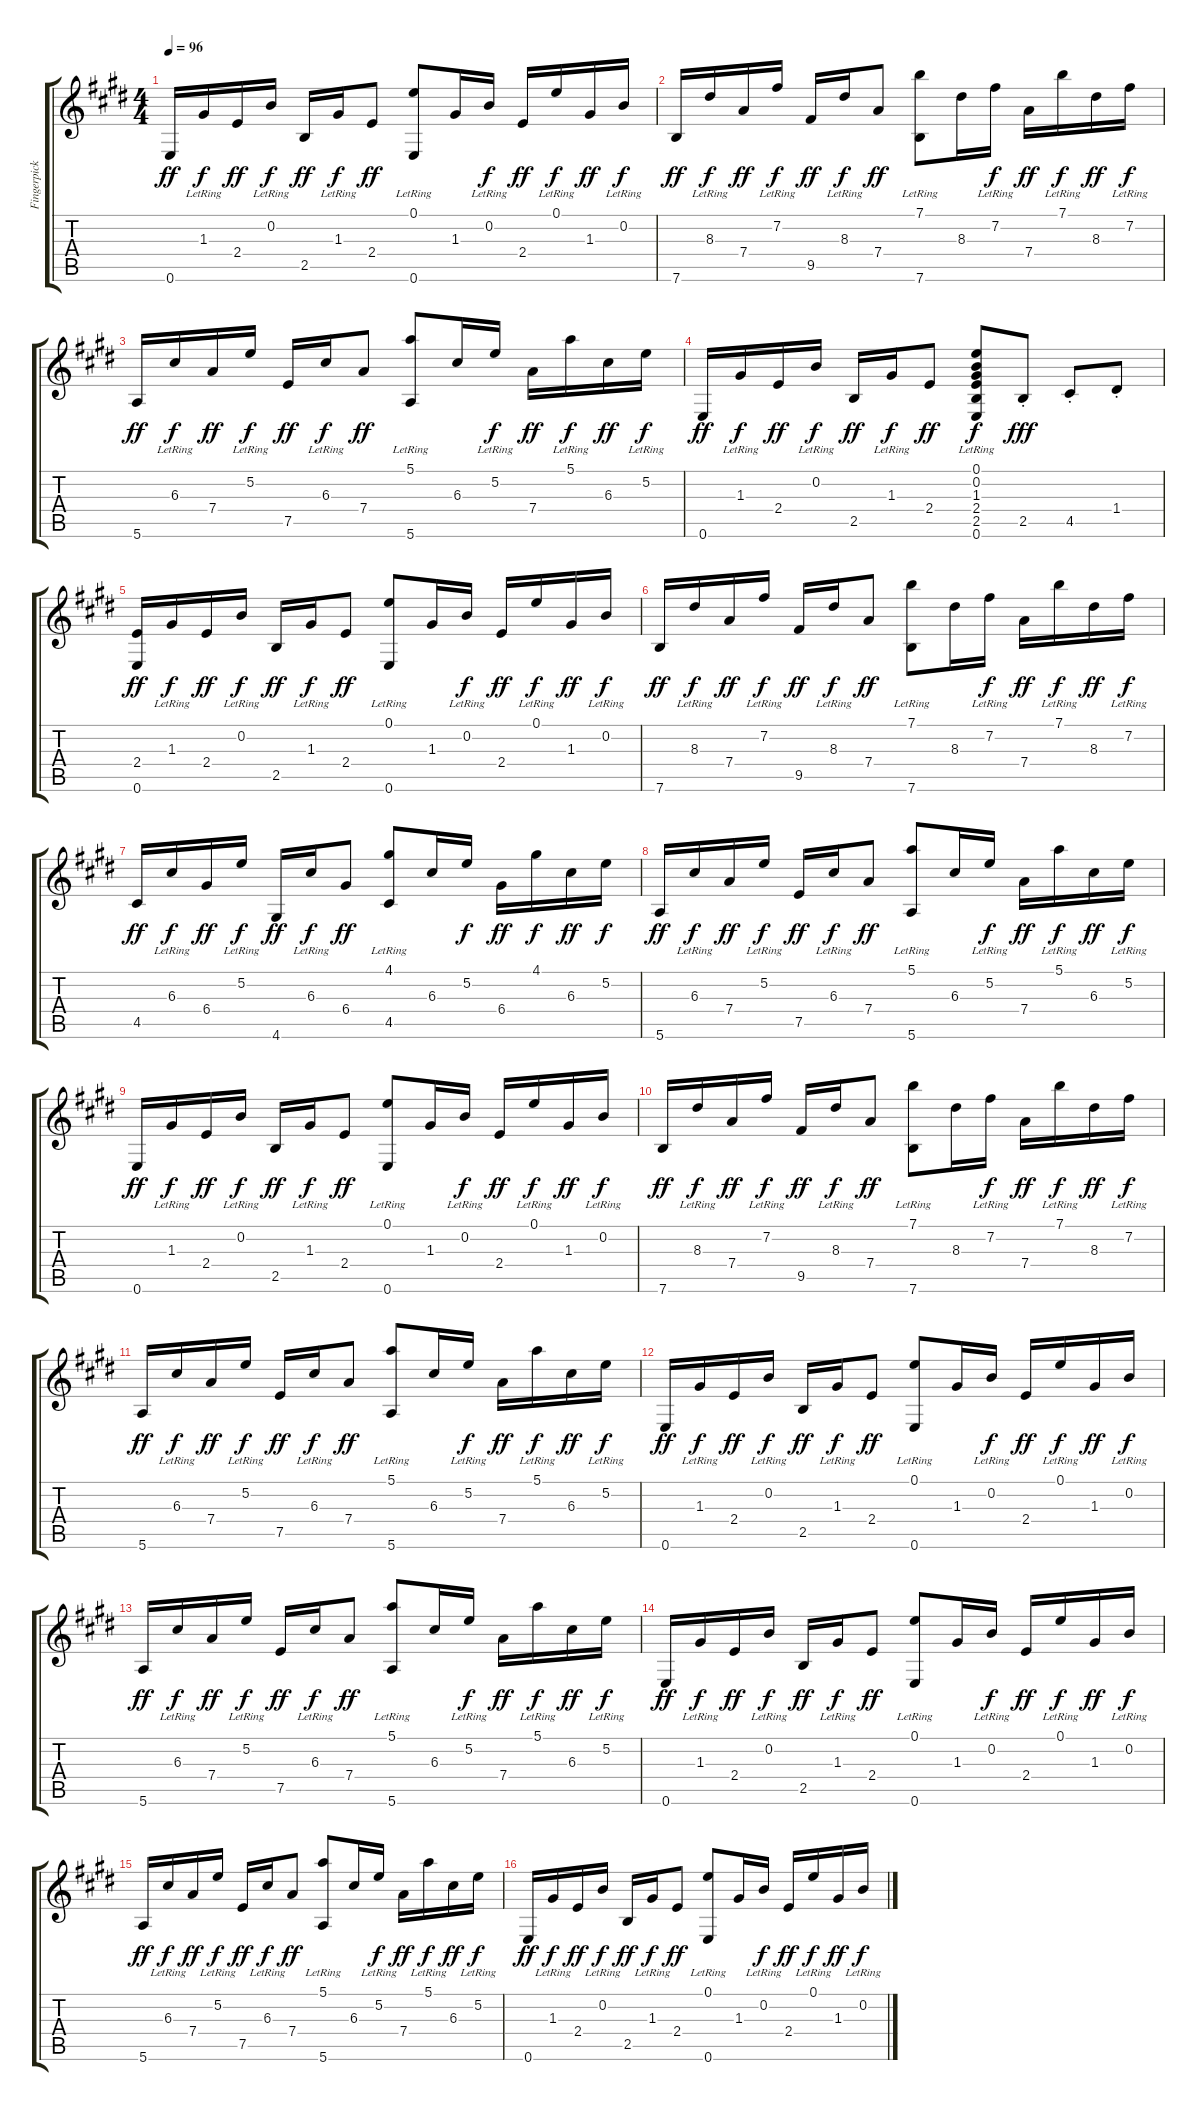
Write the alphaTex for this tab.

\track ("Fingerpicking Guitar" "Fingerpick") {instrument acousticguitarsteel}
\staff {score tabs}
\tuning (E4 B3 G3 D3 A2 E2) {hide}
\ts (4 4)
\tempo 96
\clef g2
\ks e
0.6.16{dy ff} 1.3{lr}.16{dy f} 2.4.16{dy ff} 0.2{lr}.16{dy f} 2.5.16{dy ff} 1.3{lr}.16{dy f} 2.4.8{dy ff} (0.1{lr} 0.6).8 1.3.16 0.2{lr}.16{dy f} 2.4.16{dy ff} 0.1{lr}.16{dy f} 1.3.16{dy ff} 0.2{lr}.16{dy f} |
7.6.16{dy ff} 8.3{lr}.16{dy f} 7.4.16{dy ff} 7.2{lr}.16{dy f} 9.5.16{dy ff} 8.3{lr}.16{dy f} 7.4.8{dy ff} (7.1{lr} 7.6).8 8.3.16 7.2{lr}.16{dy f} 7.4.16{dy ff} 7.1{lr}.16{dy f} 8.3.16{dy ff} 7.2{lr}.16{dy f} |
5.6.16{dy ff} 6.3{lr}.16{dy f} 7.4.16{dy ff} 5.2{lr}.16{dy f} 7.5.16{dy ff} 6.3{lr}.16{dy f} 7.4.8{dy ff} (5.1{lr} 5.6).8 6.3.16 5.2{lr}.16{dy f} 7.4.16{dy ff} 5.1{lr}.16{dy f} 6.3.16{dy ff} 5.2{lr}.16{dy f} |
0.6.16{dy ff} 1.3{lr}.16{dy f} 2.4.16{dy ff} 0.2{lr}.16{dy f} 2.5.16{dy ff} 1.3{lr}.16{dy f} 2.4.8{dy ff} (0.1{lr} 0.2 1.3 2.4 2.5 0.6).8{dy f} 2.5{st}.8{dy fff} 4.5{st}.8 1.4{st}.8 |
(2.4 0.6).16{dy ff} 1.3{lr}.16{dy f} 2.4.16{dy ff} 0.2{lr}.16{dy f} 2.5.16{dy ff} 1.3{lr}.16{dy f} 2.4.8{dy ff} (0.1{lr} 0.6).8 1.3.16 0.2{lr}.16{dy f} 2.4.16{dy ff} 0.1{lr}.16{dy f} 1.3.16{dy ff} 0.2{lr}.16{dy f} |
7.6.16{dy ff} 8.3{lr}.16{dy f} 7.4.16{dy ff} 7.2{lr}.16{dy f} 9.5.16{dy ff} 8.3{lr}.16{dy f} 7.4.8{dy ff} (7.1{lr} 7.6).8 8.3.16 7.2{lr}.16{dy f} 7.4.16{dy ff} 7.1{lr}.16{dy f} 8.3.16{dy ff} 7.2{lr}.16{dy f} |
4.5.16{dy ff} 6.3{lr}.16{dy f} 6.4.16{dy ff} 5.2{lr}.16{dy f} 4.6.16{dy ff} 6.3{lr}.16{dy f} 6.4.8{dy ff} (4.1{lr} 4.5).8 6.3.16 5.2.16{dy f} 6.4.16{dy ff} 4.1.16{dy f} 6.3.16{dy ff} 5.2.16{dy f} |
5.6.16{dy ff} 6.3{lr}.16{dy f} 7.4.16{dy ff} 5.2{lr}.16{dy f} 7.5.16{dy ff} 6.3{lr}.16{dy f} 7.4.8{dy ff} (5.1{lr} 5.6).8 6.3.16 5.2{lr}.16{dy f} 7.4.16{dy ff} 5.1{lr}.16{dy f} 6.3.16{dy ff} 5.2{lr}.16{dy f} |
0.6.16{dy ff} 1.3{lr}.16{dy f} 2.4.16{dy ff} 0.2{lr}.16{dy f} 2.5.16{dy ff} 1.3{lr}.16{dy f} 2.4.8{dy ff} (0.1{lr} 0.6).8 1.3.16 0.2{lr}.16{dy f} 2.4.16{dy ff} 0.1{lr}.16{dy f} 1.3.16{dy ff} 0.2{lr}.16{dy f} |
7.6.16{dy ff} 8.3{lr}.16{dy f} 7.4.16{dy ff} 7.2{lr}.16{dy f} 9.5.16{dy ff} 8.3{lr}.16{dy f} 7.4.8{dy ff} (7.1{lr} 7.6).8 8.3.16 7.2{lr}.16{dy f} 7.4.16{dy ff} 7.1{lr}.16{dy f} 8.3.16{dy ff} 7.2{lr}.16{dy f} |
5.6.16{dy ff} 6.3{lr}.16{dy f} 7.4.16{dy ff} 5.2{lr}.16{dy f} 7.5.16{dy ff} 6.3{lr}.16{dy f} 7.4.8{dy ff} (5.1{lr} 5.6).8 6.3.16 5.2{lr}.16{dy f} 7.4.16{dy ff} 5.1{lr}.16{dy f} 6.3.16{dy ff} 5.2{lr}.16{dy f} |
0.6.16{dy ff} 1.3{lr}.16{dy f} 2.4.16{dy ff} 0.2{lr}.16{dy f} 2.5.16{dy ff} 1.3{lr}.16{dy f} 2.4.8{dy ff} (0.1{lr} 0.6).8 1.3.16 0.2{lr}.16{dy f} 2.4.16{dy ff} 0.1{lr}.16{dy f} 1.3.16{dy ff} 0.2{lr}.16{dy f} |
5.6.16{dy ff} 6.3{lr}.16{dy f} 7.4.16{dy ff} 5.2{lr}.16{dy f} 7.5.16{dy ff} 6.3{lr}.16{dy f} 7.4.8{dy ff} (5.1{lr} 5.6).8 6.3.16 5.2{lr}.16{dy f} 7.4.16{dy ff} 5.1{lr}.16{dy f} 6.3.16{dy ff} 5.2{lr}.16{dy f} |
0.6.16{dy ff} 1.3{lr}.16{dy f} 2.4.16{dy ff} 0.2{lr}.16{dy f} 2.5.16{dy ff} 1.3{lr}.16{dy f} 2.4.8{dy ff} (0.1{lr} 0.6).8 1.3.16 0.2{lr}.16{dy f} 2.4.16{dy ff} 0.1{lr}.16{dy f} 1.3.16{dy ff} 0.2{lr}.16{dy f} |
5.6.16{dy ff} 6.3{lr}.16{dy f} 7.4.16{dy ff} 5.2{lr}.16{dy f} 7.5.16{dy ff} 6.3{lr}.16{dy f} 7.4.8{dy ff} (5.1{lr} 5.6).8 6.3.16 5.2{lr}.16{dy f} 7.4.16{dy ff} 5.1{lr}.16{dy f} 6.3.16{dy ff} 5.2{lr}.16{dy f} |
0.6.16{dy ff} 1.3{lr}.16{dy f} 2.4.16{dy ff} 0.2{lr}.16{dy f} 2.5.16{dy ff} 1.3{lr}.16{dy f} 2.4.8{dy ff} (0.1{lr} 0.6).8 1.3.16 0.2{lr}.16{dy f} 2.4.16{dy ff} 0.1{lr}.16{dy f} 1.3.16{dy ff} 0.2{lr}.16{dy f}
